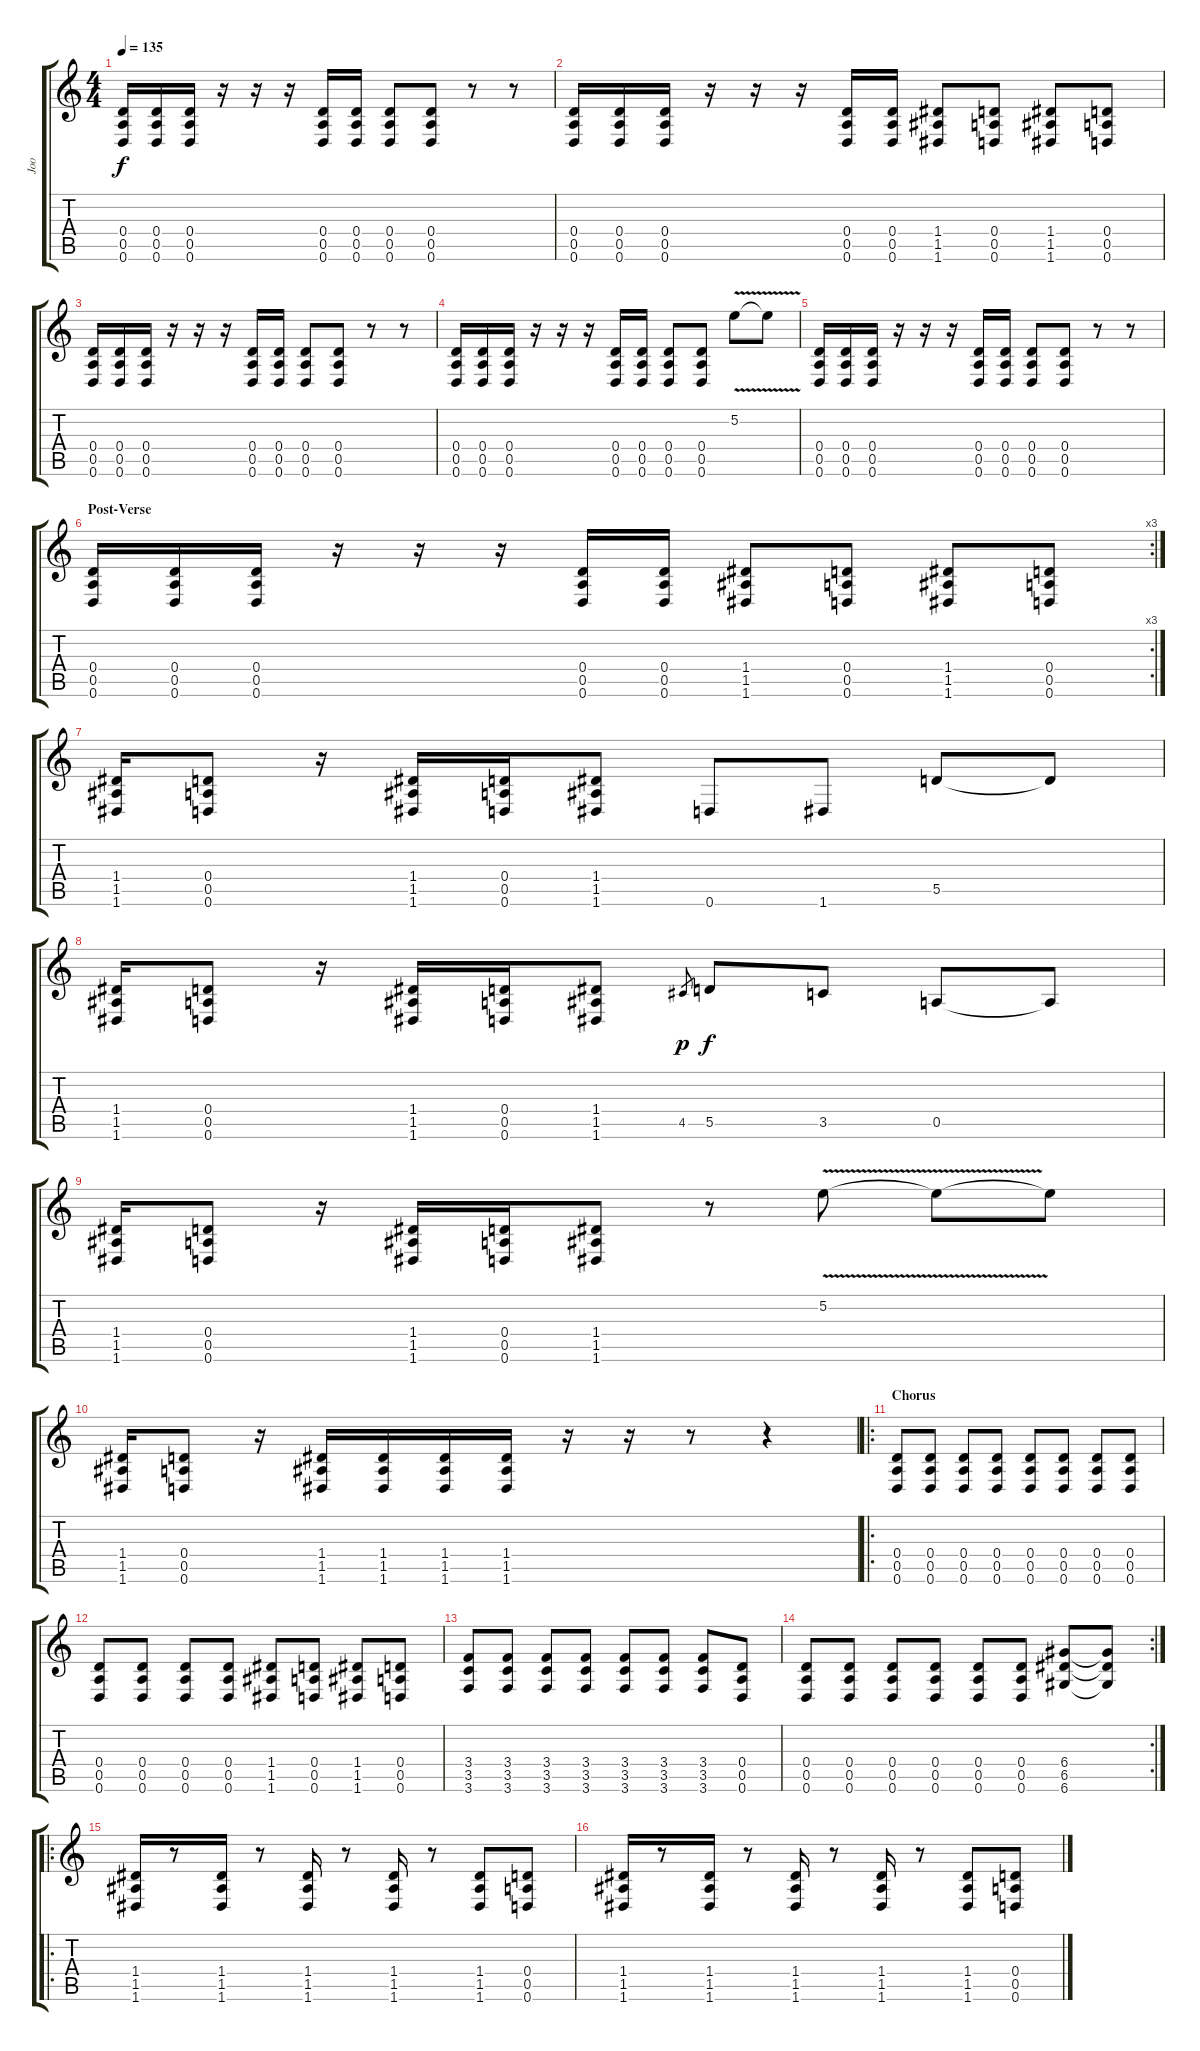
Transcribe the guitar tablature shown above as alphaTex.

\track ("Joo" "Joo") {instrument distortionguitar}
\staff {score tabs}
\tuning (E4 B3 G3 D3 A2 D2) {hide}
\ts (4 4)
\tempo 135
\clef g2
\ks c
(0.4 0.5 0.6).16{dy f} (0.4 0.5 0.6).16 (0.4 0.5 0.6).16 r.16 r.16 r.16 (0.4 0.5 0.6).16 (0.4 0.5 0.6).16 (0.4 0.5 0.6).8 (0.4 0.5 0.6).8 r.8 r.8 |
(0.4 0.5 0.6).16 (0.4 0.5 0.6).16 (0.4 0.5 0.6).16 r.16 r.16 r.16 (0.4 0.5 0.6).16 (0.4 0.5 0.6).16 (1.4 1.5 1.6).8 (0.4 0.5 0.6).8 (1.4 1.5 1.6).8 (0.4 0.5 0.6).8 |
(0.4 0.5 0.6).16 (0.4 0.5 0.6).16 (0.4 0.5 0.6).16 r.16 r.16 r.16 (0.4 0.5 0.6).16 (0.4 0.5 0.6).16 (0.4 0.5 0.6).8 (0.4 0.5 0.6).8 r.8 r.8 |
(0.4 0.5 0.6).16 (0.4 0.5 0.6).16 (0.4 0.5 0.6).16 r.16 r.16 r.16 (0.4 0.5 0.6).16 (0.4 0.5 0.6).16 (0.4 0.5 0.6).8 (0.4 0.5 0.6).8 5.2{v}.8 5.2{t}.8 |
(0.4 0.5 0.6).16 (0.4 0.5 0.6).16 (0.4 0.5 0.6).16 r.16 r.16 r.16 (0.4 0.5 0.6).16 (0.4 0.5 0.6).16 (0.4 0.5 0.6).8 (0.4 0.5 0.6).8 r.8 r.8 |
\rc 3
\section ("" "Post-Verse")
(0.4 0.5 0.6).16 (0.4 0.5 0.6).16 (0.4 0.5 0.6).16 r.16 r.16 r.16 (0.4 0.5 0.6).16 (0.4 0.5 0.6).16 (1.4 1.5 1.6).8 (0.4 0.5 0.6).8 (1.4 1.5 1.6).8 (0.4 0.5 0.6).8 |
(1.4 1.5 1.6).16 (0.4 0.5 0.6).8 r.16 (1.4 1.5 1.6).16 (0.4 0.5 0.6).16 (1.4 1.5 1.6).8 0.6.8 1.6.8 5.5.8 5.5{t}.8 |
(1.4 1.5 1.6).16 (0.4 0.5 0.6).8 r.16 (1.4 1.5 1.6).16 (0.4 0.5 0.6).16 (1.4 1.5 1.6).8 4.5.8{gr dy p} 5.5.8{dy f} 3.5.8 0.5.8 0.5{t}.8 |
(1.4 1.5 1.6).16 (0.4 0.5 0.6).8 r.16 (1.4 1.5 1.6).16 (0.4 0.5 0.6).16 (1.4 1.5 1.6).8 r.8 5.2{v}.8 5.2{t}.8 5.2{t}.8 |
(1.4 1.5 1.6).16 (0.4 0.5 0.6).8 r.16 (1.4 1.5 1.6).16 (1.4 1.5 1.6).16 (1.4 1.5 1.6).16 (1.4 1.5 1.6).16 r.16 r.16 r.8 r.4 |
\ro
\section ("" "Chorus")
(0.4 0.5 0.6).8 (0.4 0.5 0.6).8 (0.4 0.5 0.6).8 (0.4 0.5 0.6).8 (0.4 0.5 0.6).8 (0.4 0.5 0.6).8 (0.4 0.5 0.6).8 (0.4 0.5 0.6).8 |
(0.4 0.5 0.6).8 (0.4 0.5 0.6).8 (0.4 0.5 0.6).8 (0.4 0.5 0.6).8 (1.4 1.5 1.6).8 (0.4 0.5 0.6).8 (1.4 1.5 1.6).8 (0.4 0.5 0.6).8 |
(3.4 3.5 3.6).8 (3.4 3.5 3.6).8 (3.4 3.5 3.6).8 (3.4 3.5 3.6).8 (3.4 3.5 3.6).8 (3.4 3.5 3.6).8 (3.4 3.5 3.6).8 (0.4 0.5 0.6).8 |
\rc 2
(0.4 0.5 0.6).8 (0.4 0.5 0.6).8 (0.4 0.5 0.6).8 (0.4 0.5 0.6).8 (0.4 0.5 0.6).8 (0.4 0.5 0.6).8 (6.4 6.5 6.6).8 (6.4{t} 6.5{t} 6.6{t}).8 |
\ro
(1.4 1.5 1.6).16{balance 16} r.8 (1.4 1.5 1.6).16 r.8 (1.4 1.5 1.6).16 r.8 (1.4 1.5 1.6).16 r.8 (1.4 1.5 1.6).8 (0.4 0.5 0.6).8 |
(1.4 1.5 1.6).16 r.8 (1.4 1.5 1.6).16 r.8 (1.4 1.5 1.6).16 r.8 (1.4 1.5 1.6).16 r.8 (1.4 1.5 1.6).8 (0.4 0.5 0.6).8
